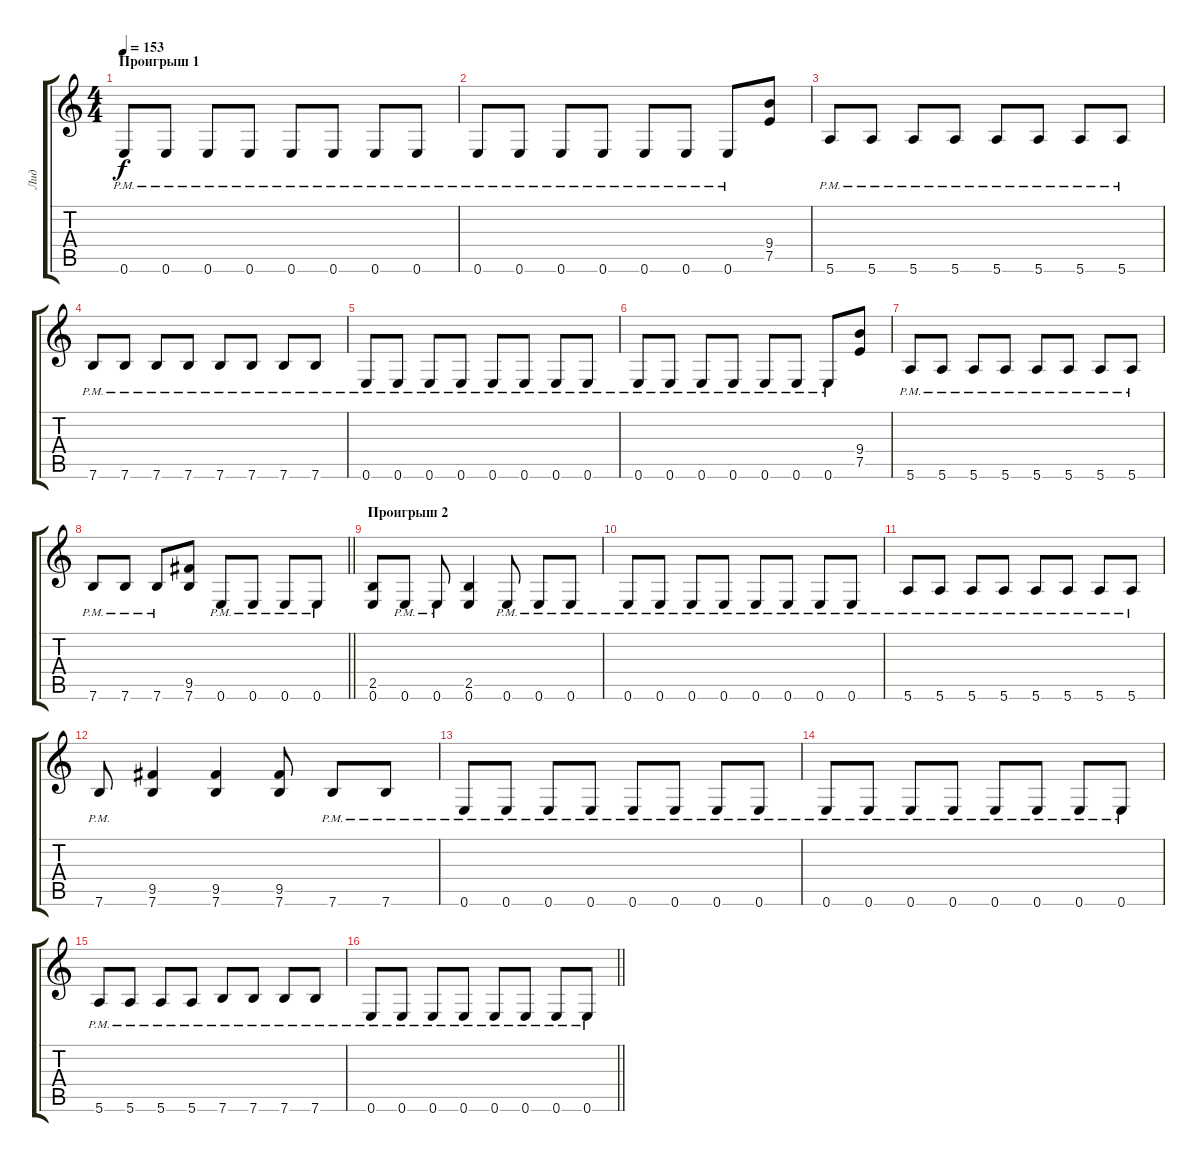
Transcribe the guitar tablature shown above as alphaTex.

\track ("Лид" "Лид") {instrument distortionguitar}
\staff {score tabs}
\tuning (E4 B3 G3 D3 A2 E2) {hide}
\ts (4 4)
\section ("" "Проигрыш 1")
\tempo 153
\clef g2
\ks c
0.6{pm}.8{dy f} 0.6{pm}.8 0.6{pm}.8 0.6{pm}.8 0.6{pm}.8 0.6{pm}.8 0.6{pm}.8 0.6{pm}.8 |
0.6{pm}.8 0.6{pm}.8 0.6{pm}.8 0.6{pm}.8 0.6{pm}.8 0.6{pm}.8 0.6{pm}.8 (9.4 7.5).8 |
5.6{pm}.8 5.6{pm}.8 5.6{pm}.8 5.6{pm}.8 5.6{pm}.8 5.6{pm}.8 5.6{pm}.8 5.6{pm}.8 |
7.6{pm}.8 7.6{pm}.8 7.6{pm}.8 7.6{pm}.8 7.6{pm}.8 7.6{pm}.8 7.6{pm}.8 7.6{pm}.8 |
0.6{pm}.8 0.6{pm}.8 0.6{pm}.8 0.6{pm}.8 0.6{pm}.8 0.6{pm}.8 0.6{pm}.8 0.6{pm}.8 |
0.6{pm}.8 0.6{pm}.8 0.6{pm}.8 0.6{pm}.8 0.6{pm}.8 0.6{pm}.8 0.6{pm}.8 (9.4 7.5).8 |
5.6{pm}.8 5.6{pm}.8 5.6{pm}.8 5.6{pm}.8 5.6{pm}.8 5.6{pm}.8 5.6{pm}.8 5.6{pm}.8 |
\barLineRight lightlight
7.6{pm}.8 7.6{pm}.8 7.6{pm}.8 (9.5 7.6).8 0.6{pm}.8 0.6{pm}.8 0.6{pm}.8 0.6{pm}.8 |
\section ("" "Проигрыш 2")
(2.5 0.6).8 0.6{pm}.8 0.6{pm}.8 (2.5 0.6).4 0.6{pm}.8 0.6{pm}.8 0.6{pm}.8 |
0.6{pm}.8 0.6{pm}.8 0.6{pm}.8 0.6{pm}.8 0.6{pm}.8 0.6{pm}.8 0.6{pm}.8 0.6{pm}.8 |
5.6{pm}.8 5.6{pm}.8 5.6{pm}.8 5.6{pm}.8 5.6{pm}.8 5.6{pm}.8 5.6{pm}.8 5.6{pm}.8 |
7.6{pm}.8 (9.5 7.6).4 (9.5 7.6).4 (9.5 7.6).8 7.6{pm}.8 7.6{pm}.8 |
0.6{pm}.8 0.6{pm}.8 0.6{pm}.8 0.6{pm}.8 0.6{pm}.8 0.6{pm}.8 0.6{pm}.8 0.6{pm}.8 |
0.6{pm}.8 0.6{pm}.8 0.6{pm}.8 0.6{pm}.8 0.6{pm}.8 0.6{pm}.8 0.6{pm}.8 0.6{pm}.8 |
5.6{pm}.8 5.6{pm}.8 5.6{pm}.8 5.6{pm}.8 7.6{pm}.8 7.6{pm}.8 7.6{pm}.8 7.6{pm}.8 |
\barLineRight lightlight
0.6{pm}.8 0.6{pm}.8 0.6{pm}.8 0.6{pm}.8 0.6{pm}.8 0.6{pm}.8 0.6{pm}.8 0.6{pm}.8
